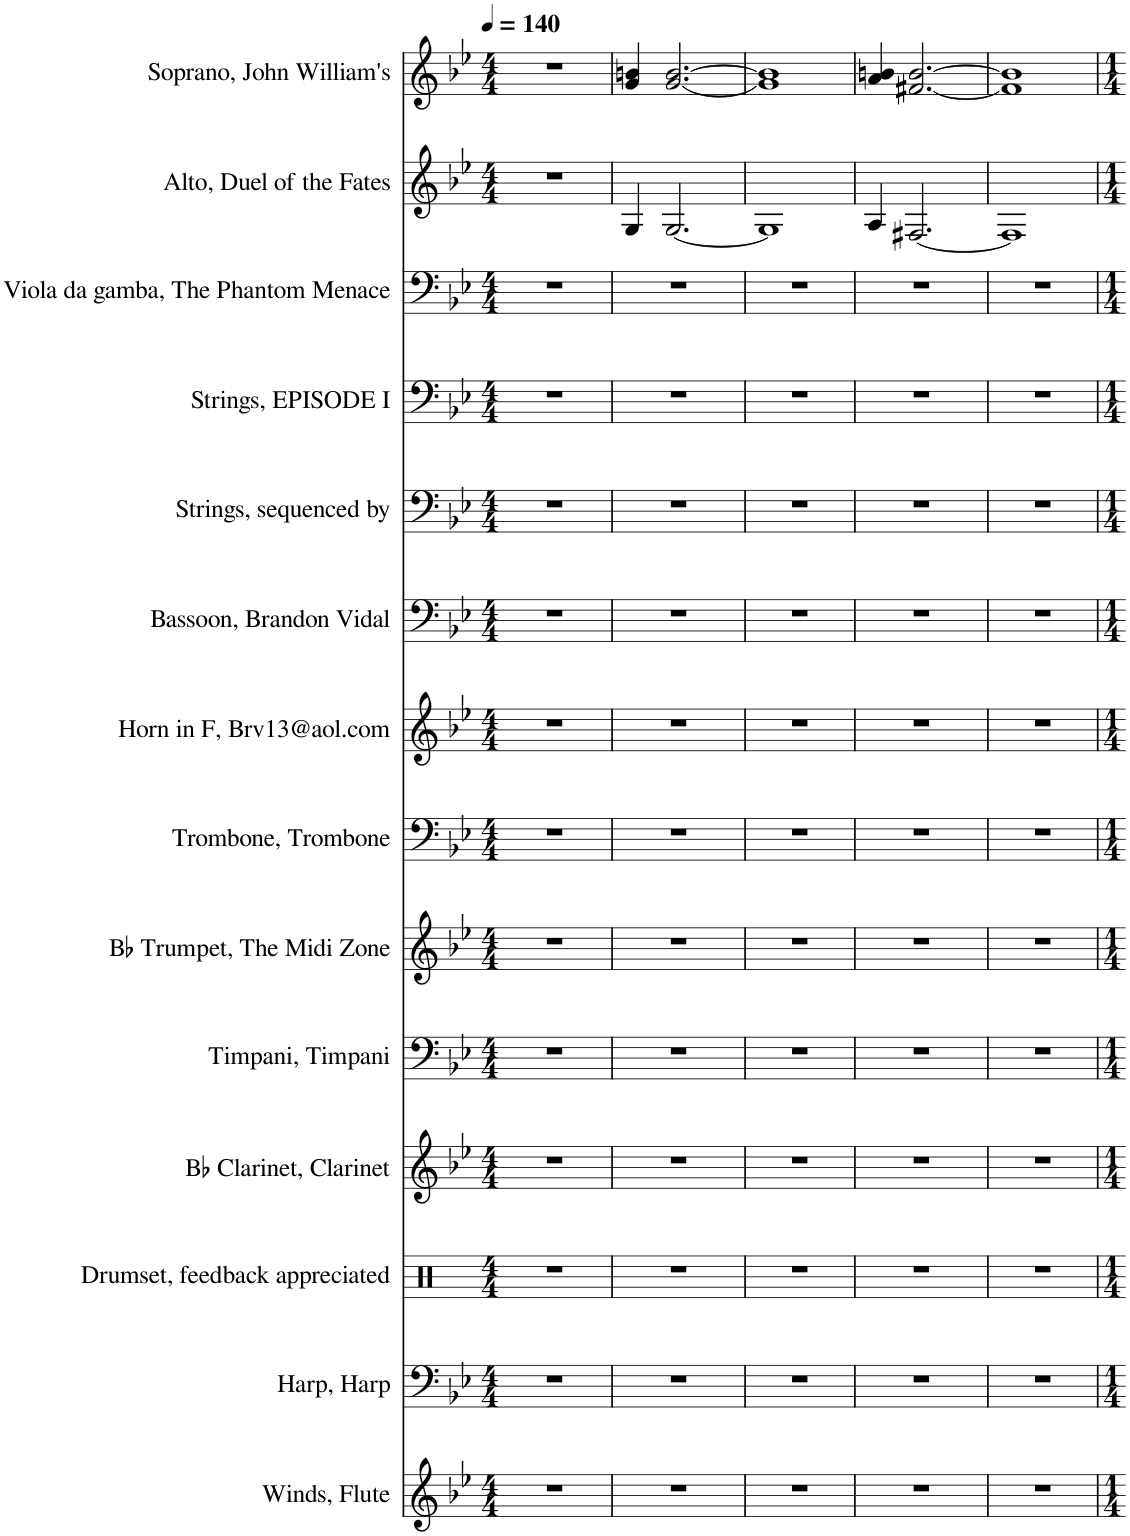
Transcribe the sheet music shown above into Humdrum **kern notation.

**kern	**kern	**kern	**kern	**kern	**kern	**kern	**kern	**kern	**kern	**kern	**kern	**kern	**kern
*part14	*part13	*part12	*part11	*part10	*part9	*part8	*part7	*part6	*part5	*part4	*part3	*part2	*part1
*staff14	*staff13	*staff12	*staff11	*staff10	*staff9	*staff8	*staff7	*staff6	*staff5	*staff4	*staff3	*staff2	*staff1
*I"Winds, Flute	*I"Harp, Harp	*I"Drumset, feedback appreciated	*I"Bb Clarinet, Clarinet	*I"Timpani, Timpani	*I"Bb Trumpet, The Midi Zone	*I"Trombone, Trombone	*I"Horn in F, Brv13@aol.com	*I"Bassoon, Brandon Vidal	*I"Strings, sequenced by	*I"Strings, EPISODE I	*I"Viola da gamba, The Phantom Menace	*I"Alto, Duel of the Fates	*I"Soprano, John William's
*I'W.	*I'Hrp.	*I'D. Set	*I'Bb Cl.	*I'Timp.	*I'Bb Tpt.	*I'Tbn.	*	*I'Bsn.	*I'St.	*I'St.	*I'Vla. d. g.	*I'A.	*I'S.
*clefG2	*clefF4	*clefX	*clefG2	*clefF4	*clefG2	*clefF4	*clefG2	*clefF4	*clefF4	*clefF4	*clefF4	*clefG2	*clefG2
*	*	*	*Trd1c2	*	*Trd1c2	*	*Trd4c7	*	*	*	*	*	*
*k[b-e-]	*k[b-e-]	*k[]	*k[b-e-]	*k[b-e-]	*k[b-e-]	*k[b-e-]	*k[b-e-]	*k[b-e-]	*k[b-e-]	*k[b-e-]	*k[b-e-]	*k[b-e-]	*k[b-e-]
*M4/4	*M4/4	*M4/4	*M4/4	*M4/4	*M4/4	*M4/4	*M4/4	*M4/4	*M4/4	*M4/4	*M4/4	*M4/4	*M4/4
*MM140	*MM140	*MM140	*MM140	*MM140	*MM140	*MM140	*MM140	*MM140	*MM140	*MM140	*MM140	*MM140	*MM140
=1	=1	=1	=1	=1	=1	=1	=1	=1	=1	=1	=1	=1	=1
1r	1r	1r	1r	1r	1r	1r	1r	1r	1r	1r	1r	1r	1r
=2	=2	=2	=2	=2	=2	=2	=2	=2	=2	=2	=2	=2	=2
1r	1r	1r	1r	1r	1r	1r	1r	1r	1r	1r	1r	4G/	4g/ 4bn/
.	.	.	.	.	.	.	.	.	.	.	.	[2.G/	[2.g/ [2.b/
=3	=3	=3	=3	=3	=3	=3	=3	=3	=3	=3	=3	=3	=3
1r	1r	1r	1r	1r	1r	1r	1r	1r	1r	1r	1r	1G]	1g] 1b]
=4	=4	=4	=4	=4	=4	=4	=4	=4	=4	=4	=4	=4	=4
1r	1r	1r	1r	1r	1r	1r	1r	1r	1r	1r	1r	4A/	4a/ 4bn/
.	.	.	.	.	.	.	.	.	.	.	.	[2.F#X/	[2.f#X/ [2.b/
=5	=5	=5	=5	=5	=5	=5	=5	=5	=5	=5	=5	=5	=5
1r	1r	1r	1r	1r	1r	1r	1r	1r	1r	1r	1r	1F#]	1f#] 1b]
=	=	=	=	=	=	=	=	=	=	=	=	=	=
*-	*-	*-	*-	*-	*-	*-	*-	*-	*-	*-	*-	*-	*-
